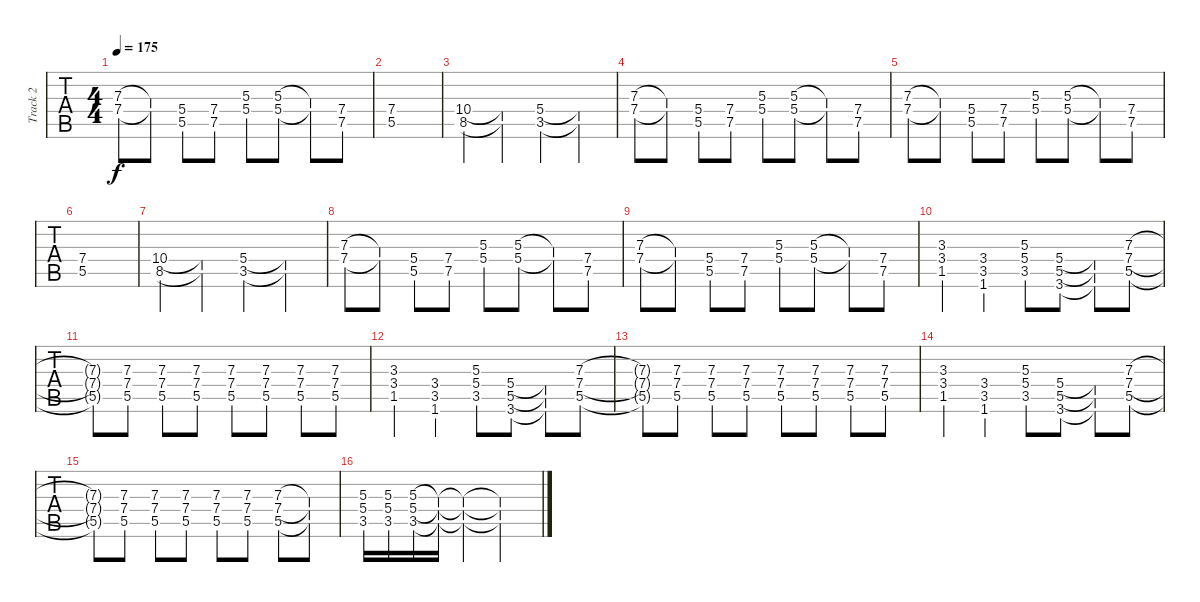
\track ("Track 2" "Track 2") {instrument distortionguitar}
\staff {tabs}
\tuning (Eb4 Bb3 Gb3 Db3 Ab2 Eb2) {hide}
\ts (4 4)
\tempo 175
\clef g2
\ks c
(7.3 7.4).8{dy f} (7.3{t} 7.4{t}).8 (5.4 5.5).8 (7.4 7.5).8 (5.3 5.4).8 (5.3 5.4).8 (5.3{t} 5.4{t}).8 (7.4 7.5).8 |
(7.4 5.5).1 |
(10.4 8.5).4 (10.4{t} 8.5{t}).4 (5.4 3.5).4 (5.4{t} 3.5{t}).4 |
(7.3 7.4).8 (7.3{t} 7.4{t}).8 (5.4 5.5).8 (7.4 7.5).8 (5.3 5.4).8 (5.3 5.4).8 (5.3{t} 5.4{t}).8 (7.4 7.5).8 |
(7.3 7.4).8 (7.3{t} 7.4{t}).8 (5.4 5.5).8 (7.4 7.5).8 (5.3 5.4).8 (5.3 5.4).8 (5.3{t} 5.4{t}).8 (7.4 7.5).8 |
(7.4 5.5).1 |
(10.4 8.5).4 (10.4{t} 8.5{t}).4 (5.4 3.5).4 (5.4{t} 3.5{t}).4 |
(7.3 7.4).8 (7.3{t} 7.4{t}).8 (5.4 5.5).8 (7.4 7.5).8 (5.3 5.4).8 (5.3 5.4).8 (5.3{t} 5.4{t}).8 (7.4 7.5).8 |
(7.3 7.4).8 (7.3{t} 7.4{t}).8 (5.4 5.5).8 (7.4 7.5).8 (5.3 5.4).8 (5.3 5.4).8 (5.3{t} 5.4{t}).8 (7.4 7.5).8 |
(3.3 3.4 1.5).4 (3.4 3.5 1.6).4 (5.3 5.4 3.5).8 (5.4 5.5 3.6).8 (5.4{t} 5.5{t} 3.6{t}).8 (7.3 7.4 5.5).8 |
(7.3{t} 7.4{t} 5.5{t}).8 (7.3 7.4 5.5).8 (7.3 7.4 5.5).8 (7.3 7.4 5.5).8 (7.3 7.4 5.5).8 (7.3 7.4 5.5).8 (7.3 7.4 5.5).8 (7.3 7.4 5.5).8 |
(3.3 3.4 1.5).4 (3.4 3.5 1.6).4 (5.3 5.4 3.5).8 (5.4 5.5 3.6).8 (5.4{t} 5.5{t} 3.6{t}).8 (7.3 7.4 5.5).8 |
(7.3{t} 7.4{t} 5.5{t}).8 (7.3 7.4 5.5).8 (7.3 7.4 5.5).8 (7.3 7.4 5.5).8 (7.3 7.4 5.5).8 (7.3 7.4 5.5).8 (7.3 7.4 5.5).8 (7.3 7.4 5.5).8 |
(3.3 3.4 1.5).4 (3.4 3.5 1.6).4 (5.3 5.4 3.5).8 (5.4 5.5 3.6).8 (5.4{t} 5.5{t} 3.6{t}).8 (7.3 7.4 5.5).8 |
(7.3{t} 7.4{t} 5.5{t}).8 (7.3 7.4 5.5).8 (7.3 7.4 5.5).8 (7.3 7.4 5.5).8 (7.3 7.4 5.5).8 (7.3 7.4 5.5).8 (7.3 7.4 5.5).8 (7.3{t} 7.4{t} 5.5{t}).8 |
(5.3 5.4 3.5).16 (5.3 5.4 3.5).16 (5.3 5.4 3.5).16 (5.3{t} 5.4{t} 3.5{t}).16 (5.3{t} 5.4{t} 3.5{t}).4 (5.3{t} 5.4{t} 3.5{t}).2
